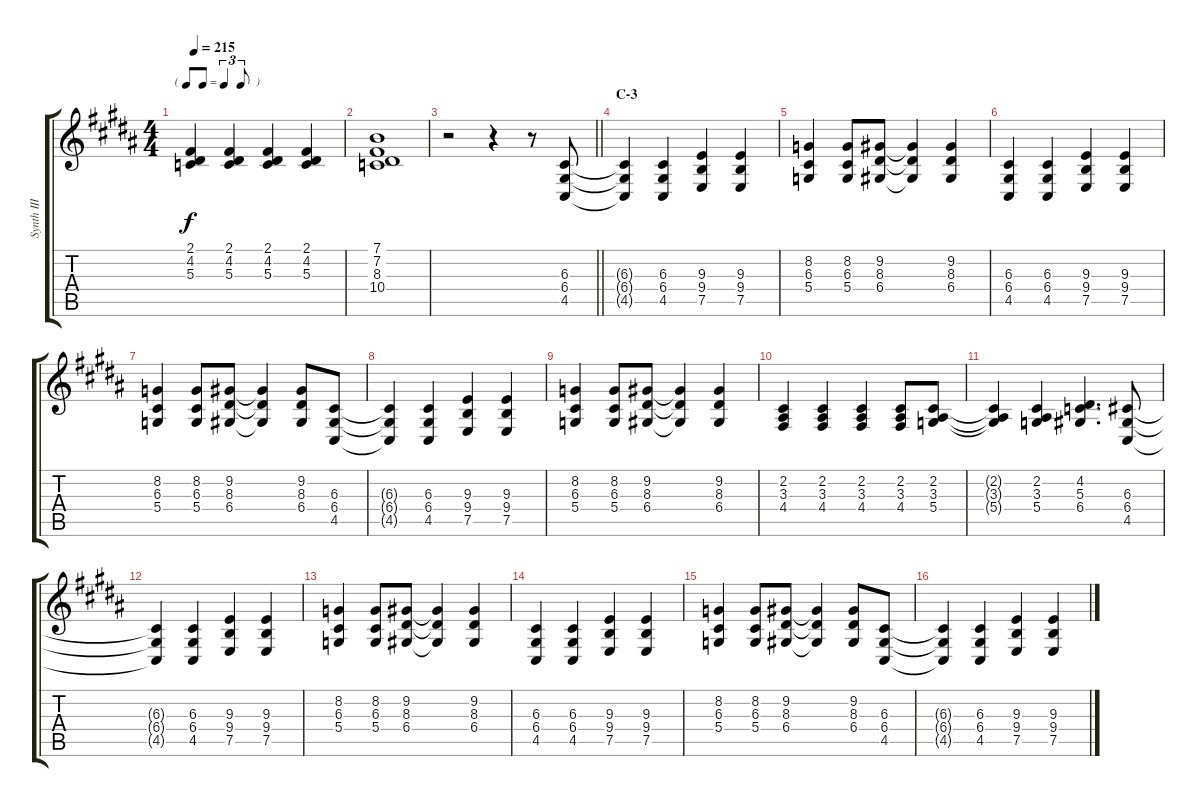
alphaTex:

\track ("Synth III (Kotobuki Tsumugi)" "Synth III ") {instrument rockorgan}
\staff {score tabs}
\tuning (E4 B3 G3 D3 A2 E2) {hide}
\ts (4 4)
\tf triplet8th
\tempo 215
\clef g2
\ks b
(2.1{t} 4.2{t} 5.3{t}).4{dy f} (2.1 4.2 5.3).4 (2.1 4.2 5.3).4 (2.1 4.2 5.3).4 |
(7.1 7.2 8.3 10.4).1 |
\barLineRight lightlight
r.2 r.4 r.8 (6.3 6.4 4.5).8 |
\section ("" "C-3")
(6.3{t} 6.4{t} 4.5{t}).4 (6.3 6.4 4.5).4 (9.3 9.4 7.5).4 (9.3 9.4 7.5).4 |
(8.2 6.3 5.4).4 (8.2 6.3 5.4).8 (9.2 8.3 6.4).8 (9.2{t} 8.3{t} 6.4{t}).4 (9.2 8.3 6.4).4 |
(6.3 6.4 4.5).4 (6.3 6.4 4.5).4 (9.3 9.4 7.5).4 (9.3 9.4 7.5).4 |
(8.2 6.3 5.4).4 (8.2 6.3 5.4).8 (9.2 8.3 6.4).8 (9.2{t} 8.3{t} 6.4{t}).4 (9.2 8.3 6.4).8 (6.3 6.4 4.5).8 |
(6.3{t} 6.4{t} 4.5{t}).4 (6.3 6.4 4.5).4 (9.3 9.4 7.5).4 (9.3 9.4 7.5).4 |
(8.2 6.3 5.4).4 (8.2 6.3 5.4).8 (9.2 8.3 6.4).8 (9.2{t} 8.3{t} 6.4{t}).4 (9.2 8.3 6.4).4 |
(2.2 3.3 4.4).4 (2.2 3.3 4.4).4 (2.2 3.3 4.4).4 (2.2 3.3 4.4).8 (2.2 3.3 5.4).8 |
(2.2{t} 3.3{t} 5.4{t}).4 (2.2 3.3 5.4).4 (4.2 5.3 6.4).4{d} (6.3 6.4 4.5).8 |
(6.3{t} 6.4{t} 4.5{t}).4 (6.3 6.4 4.5).4 (9.3 9.4 7.5).4 (9.3 9.4 7.5).4 |
(8.2 6.3 5.4).4 (8.2 6.3 5.4).8 (9.2 8.3 6.4).8 (9.2{t} 8.3{t} 6.4{t}).4 (9.2 8.3 6.4).4 |
(6.3 6.4 4.5).4 (6.3 6.4 4.5).4 (9.3 9.4 7.5).4 (9.3 9.4 7.5).4 |
(8.2 6.3 5.4).4 (8.2 6.3 5.4).8 (9.2 8.3 6.4).8 (9.2{t} 8.3{t} 6.4{t}).4 (9.2 8.3 6.4).8 (6.3 6.4 4.5).8 |
(6.3{t} 6.4{t} 4.5{t}).4 (6.3 6.4 4.5).4 (9.3 9.4 7.5).4 (9.3 9.4 7.5).4
